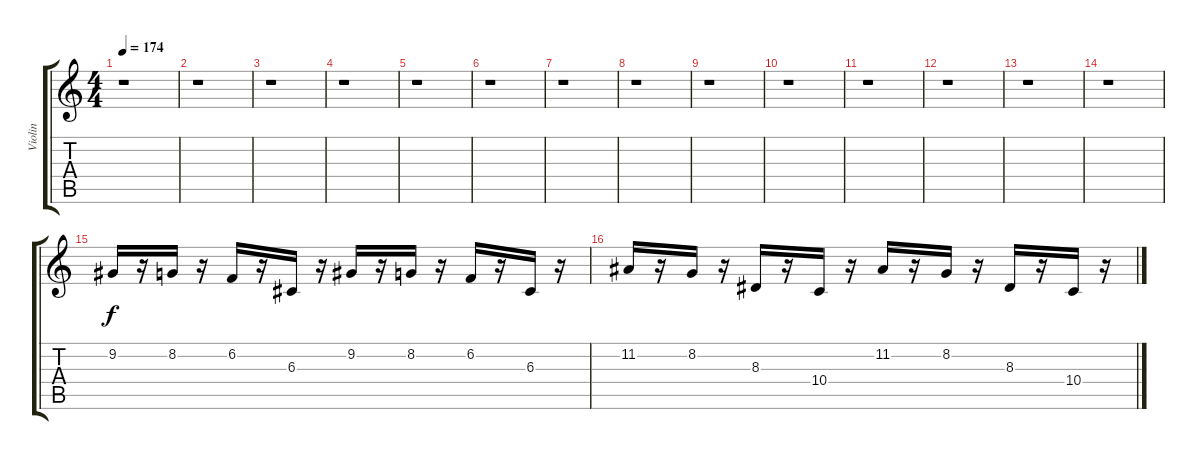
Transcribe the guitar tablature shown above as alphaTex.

\track ("Violin" "Violin") {instrument violin}
\staff {score tabs}
\tuning (E4 B3 G3 D3 A2 E2) {hide}
\ts (4 4)
\tempo 174
\clef g2
\ks c
r.1{dy f} |
r.1 |
r.1 |
r.1 |
r.1 |
r.1 |
r.1 |
r.1 |
r.1 |
r.1 |
r.1 |
r.1 |
r.1 |
r.1 |
9.2.16 r.16 8.2.16 r.16 6.2.16 r.16 6.3.16 r.16 9.2.16 r.16 8.2.16 r.16 6.2.16 r.16 6.3.16 r.16 |
11.2.16 r.16 8.2.16 r.16 8.3.16 r.16 10.4.16 r.16 11.2.16 r.16 8.2.16 r.16 8.3.16 r.16 10.4.16 r.16
